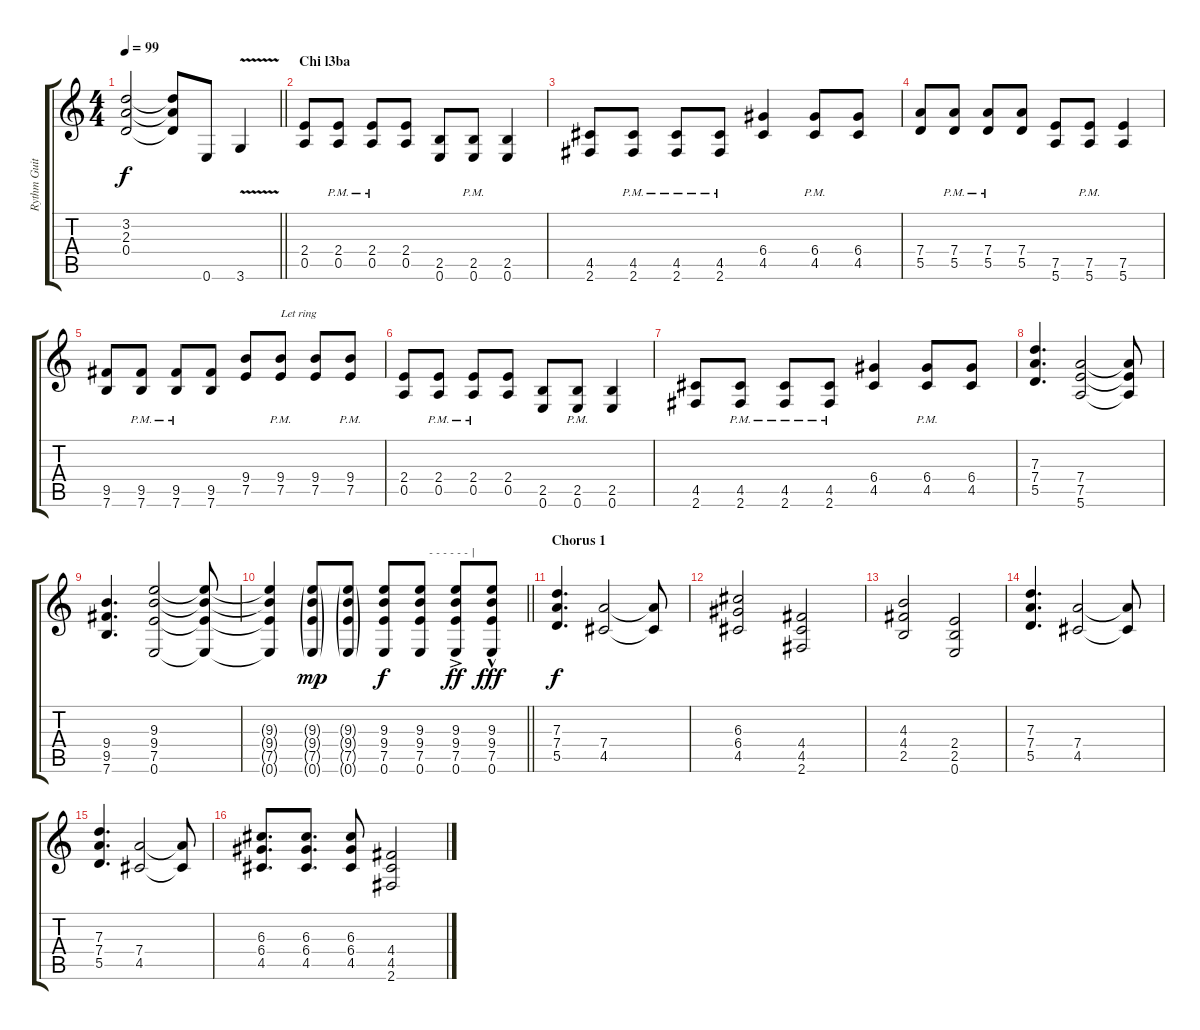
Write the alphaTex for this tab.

\track ("Rythm Guitar II" "Rythm Guit") {instrument overdrivenguitar}
\staff {score tabs}
\tuning (E4 B3 G3 D3 A2 E2) {hide}
\ts (4 4)
\tempo 99
\clef g2
\barLineRight lightlight
\ks c
(3.2{t} 2.3{t} 0.4{t}).2{dy f} (3.2{t} 2.3{t} 0.4{t}).8 0.6.8 3.6{v}.4 |
\section ("" "Chi l3ba")
(2.4 0.5).8 (2.4{pm} 0.5{pm}).8 (2.4{pm} 0.5{pm}).8 (2.4 0.5).8 (2.5 0.6).8 (2.5{pm} 0.6{pm}).8 (2.5 0.6).4 |
(4.5 2.6).8 (4.5{pm} 2.6{pm}).8 (4.5{pm} 2.6{pm}).8 (4.5{pm} 2.6{pm}).8 (6.4 4.5).4 (6.4{pm} 4.5{pm}).8 (6.4 4.5).8 |
(7.4 5.5).8 (7.4{pm} 5.5{pm}).8 (7.4{pm} 5.5{pm}).8 (7.4 5.5).8 (7.5 5.6).8 (7.5{pm} 5.6{pm}).8 (7.5 5.6).4 |
(9.5 7.6).8 (9.5{pm} 7.6{pm}).8 (9.5{pm} 7.6{pm}).8 (9.5 7.6).8 (9.4 7.5).8 (9.4{pm} 7.5{pm}).8{txt "Let ring"} (9.4 7.5).8 (9.4{pm} 7.5{pm}).8 |
(2.4 0.5).8 (2.4{pm} 0.5{pm}).8 (2.4{pm} 0.5{pm}).8 (2.4 0.5).8 (2.5 0.6).8 (2.5{pm} 0.6{pm}).8 (2.5 0.6).4 |
(4.5 2.6).8 (4.5{pm} 2.6{pm}).8 (4.5{pm} 2.6{pm}).8 (4.5{pm} 2.6{pm}).8 (6.4 4.5).4 (6.4{pm} 4.5{pm}).8 (6.4 4.5).8 |
(7.3 7.4 5.5).4{d} (7.4 7.5 5.6).2 (7.4{t} 7.5{t} 5.6{t}).8 |
(9.4 9.5 7.6).4{d} (9.3 9.4 7.5 0.6).2 (9.3{t} 9.4{t} 7.5{t} 0.6{t}).8 |
\barLineRight lightlight
(9.3{t} 9.4{t} 7.5{t} 0.6{t}).4 (9.3{g} 9.4{g} 7.5{g} 0.6{g}).8{dy mp} (9.3{g} 9.4{g} 7.5{g} 0.6{g}).8 (9.3 9.4 7.5 0.6).8{dy f} (9.3 9.4 7.5 0.6).8{txt "   - - - - - - |"} (9.3{ac} 9.4{ac} 7.5{ac} 0.6{ac}).8{dy ff} (9.3{hac} 9.4{hac} 7.5{hac} 0.6{hac}).8{dy fff} |
\section ("" "Chorus 1")
(7.3 7.4 5.5).4{d dy f} (7.4 4.5).2 (7.4{t} 4.5{t}).8 |
(6.3 6.4 4.5).2 (4.4 4.5 2.6).2 |
(4.3 4.4 2.5).2 (2.4 2.5 0.6).2 |
(7.3 7.4 5.5).4{d} (7.4 4.5).2 (7.4{t} 4.5{t}).8 |
(7.3 7.4 5.5).4{d} (7.4 4.5).2 (7.4{t} 4.5{t}).8 |
(6.3 6.4 4.5).8{d} (6.3 6.4 4.5).8{d} (6.3 6.4 4.5).8 (4.4 4.5 2.6).2
